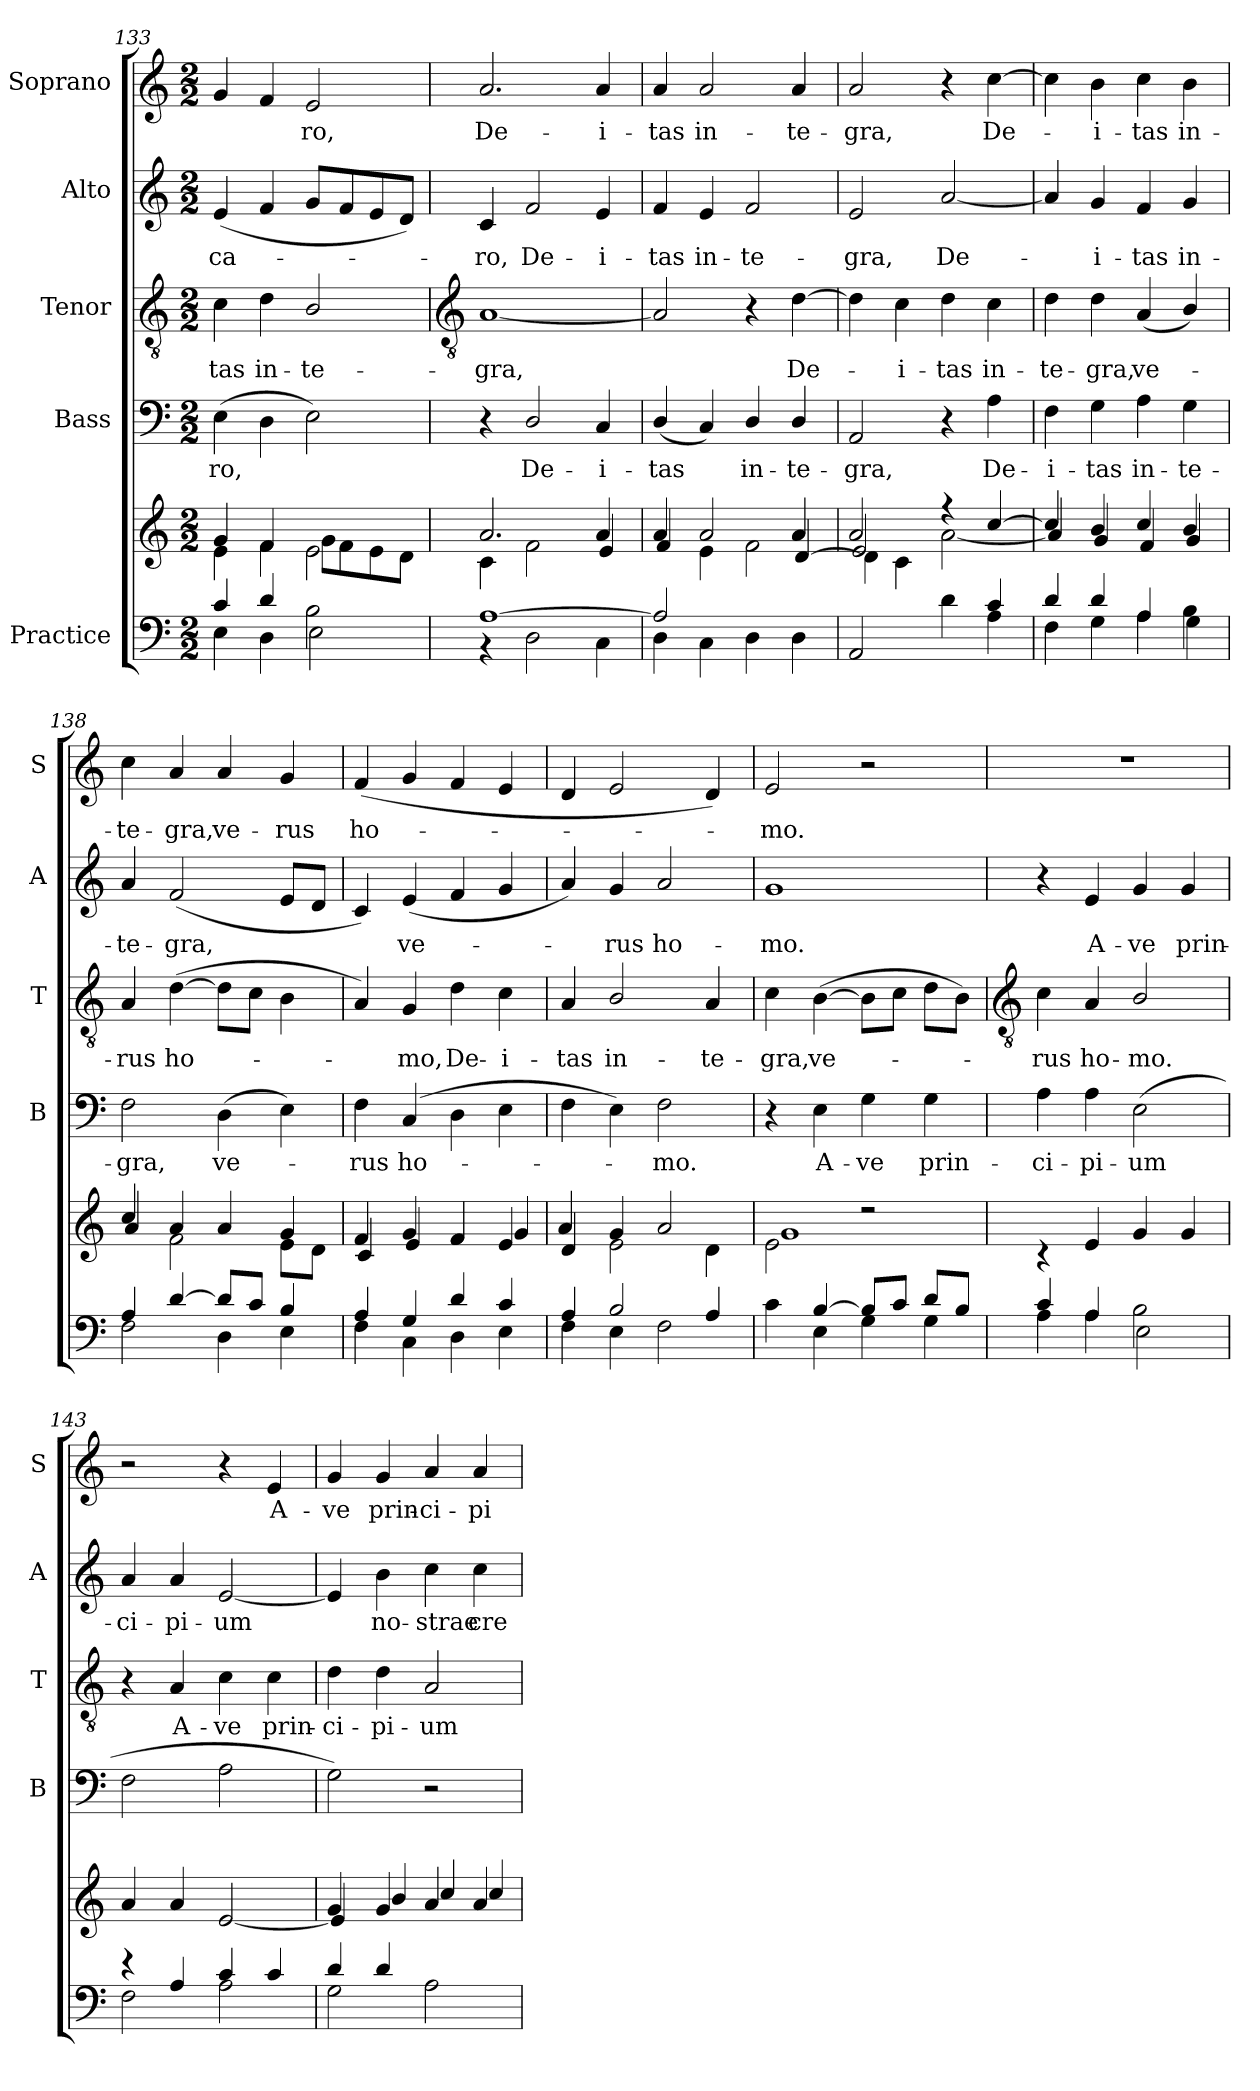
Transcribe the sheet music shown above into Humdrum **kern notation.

**kern	**kern	**kern	**text	**kern	**text	**kern	**text	**kern	**text
*part5	*part5	*part4	*part4	*part3	*part3	*part2	*part2	*part1	*part1
*staff6	*staff5	*staff4	*staff4	*staff3	*staff3	*staff2	*staff2	*staff1	*staff1
*I"Practice	*	*I"Bass	*	*I"Tenor	*	*I"Alto	*	*I"Soprano	*
*	*	*I'B	*	*I'T	*	*I'A	*	*I'S	*
*clefF4	*clefG2	*clefF4	*	*clefGv2	*	*clefG2	*	*clefG2	*
*k[]	*k[]	*k[]	*	*k[]	*	*k[]	*	*k[]	*
*C:	*C:	*C:	*	*C:	*	*C:	*	*C:	*
*M2/2	*M2/2	*M2/2	*	*M2/2	*	*M2/2	*	*M2/2	*
=133	=133	=133	=133	=133	=133	=133	=133	=133	=133
*^	*^	*	*	*	*	*	*	*	*
!	!	!	!	!	!LO:LY:b	!	!LO:LY:b	!	!LO:LY:b	!	!
4c	4E\	4g	4e	(>4E	-ro,	4c	-tas	(<4e	ca-	4g	.
!	!	!	!	!	!	!	!LO:LY:b	!	!	!	!
4d	4D\	4f	4f	4D	.	4d	in-	4f	.	4f	.
!	!	!	!	!	!	!	!LO:LY:b	!	!	!	!LO:LY:b
2B\	2E\	2e\	8gL	2E)	.	2B/	-te-	8gL	.	2e	ro,
.	.	.	8f	.	.	.	.	8f	.	.	.
.	.	.	8e	.	.	.	.	8e	.	.	.
.	.	.	8dJ	.	.	.	.	8dJ)	.	.	.
!!LO:LB:g=z
=134	=134	=134	=134	=134	=134	=134	=134	=134	=134	=134	=134
*	*	*	*	*	*	*clefGv2	*	*	*	*	*
!	!	!	!	!	!	!	!LO:LY:b	!	!LO:LY:b	!	!LO:LY:b
[1A	4r	2.a	4c\	4r	.	[1A	-gra,	4c	ro,	2.a	De-
!	!	!	!	!	!LO:LY:b	!	!	!	!LO:LY:b	!	!
.	2D\	.	2f\	2D/	De-	.	.	2f	De-	.	.
!	!	!	!	!	!LO:LY:b	!	!	!	!LO:LY:b	!	!LO:LY:b
.	4C\	4a	4e/	4C	-i-	.	.	4e	-i-	4a	-i-
=135	=135	=135	=135	=135	=135	=135	=135	=135	=135	=135	=135
*	*	*	*^	*	*	*	*	*	*	*	*
!	!	!	!	!	!	!LO:LY:b	!	!	!	!LO:LY:b	!	!LO:LY:b
2A/]	4D\	4a	4f/	2.ryy	(<4D/	-tas	2A]	.	4f	-tas	4a	-tas
!	!	!	!	!	!	!	!	!	!	!LO:LY:b	!	!LO:LY:b
.	4C\	2a	4e\	.	4C)	.	.	.	4e	in-	2a	in-
!	!	!	!	!	!	!LO:LY:b	!	!	!	!LO:LY:b	!	!
4ryy	4D\	.	2f\	.	4D/	in-	4r	.	2f	-te-	.	.
!	!	!	!	!	!	!LO:LY:b	!	!LO:LY:b	!	!	!	!LO:LY:b
4ryy	4D\	4a	.	[4d	4D/	-te-	[4d	De-	.	.	4a	-te-
=136	=136	=136	=136	=136	=136	=136	=136	=136	=136	=136	=136	=136
!	!	!	!	!	!	!LO:LY:b	!	!	!	!LO:LY:b	!	!LO:LY:b
2ryy	2AA	2a	2e/	4d\]	2AA	-gra,	4d]	.	2e	-gra,	2a	-gra,
!	!	!	!	!	!	!	!	!LO:LY:b	!	!	!	!
.	.	.	.	4c\	.	.	4c	i-	.	.	.	.
!	!	!	!	!	!	!	!	!LO:LY:b	!	!LO:LY:b	!	!
4d	4ryy	4r	[2a\	2ryy	4r	.	4d	-tas	[2a	De-	4r	.
!	!	!	!	!	!	!LO:LY:b	!	!LO:LY:b	!	!	!	!LO:LY:b
4c	4A	[4cc/	.	.	4A	De-	4c	in-	.	.	[4cc	De-
*	*	*	*v	*v	*	*	*	*	*	*	*	*
=137	=137	=137	=137	=137	=137	=137	=137	=137	=137	=137	=137
!	!	!	!	!	!LO:LY:b	!	!LO:LY:b	!	!	!	!
4d	4F	4cc/]	4a/]	4F	-i-	4d	-te-	4a]	.	4cc]	.
!	!	!	!	!	!LO:LY:b	!	!LO:LY:b	!	!LO:LY:b	!	!LO:LY:b
4d	4G	4b/	4g/	4G	-tas	4d	-gra,	4g	i-	4b	i-
!	!	!	!	!	!LO:LY:b	!	!LO:LY:b	!	!LO:LY:b	!	!LO:LY:b
4A	4A	4cc/	4f/	4A	in-	(<4A	ve-	4f	-tas	4cc	-tas
!	!	!	!	!	!LO:LY:b	!	!	!	!LO:LY:b	!	!LO:LY:b
4B\	4G	4b/	4g/	4G	-te-	4B/)	.	4g	in-	4b	in-
=138	=138	=138	=138	=138	=138	=138	=138	=138	=138	=138	=138
!	!	!	!	!	!LO:LY:b	!	!LO:LY:b	!	!LO:LY:b	!	!LO:LY:b
4A/	2F	4cc/	4a/	2F	-gra,	4A	rus	4a	-te-	4cc	-te-
!	!	!	!	!	!	!	!LO:LY:b	!	!LO:LY:b	!	!LO:LY:b
[4d/	.	4a	2f\	.	.	(>[4d	ho-	(<2f	-gra,	4a	-gra,
!	!	!	!	!	!LO:LY:b	!	!	!	!	!	!LO:LY:b
8d/L]	4D	4a	.	(>4D	ve-	8dL]	.	.	.	4a	ve-
8c/J	.	.	.	.	.	8cJ	.	.	.	.	.
!	!	!	!	!	!	!	!	!	!	!	!LO:LY:b
4B	4E	4g	8e\L	4E)	.	4B	.	8eL	.	4g	-rus
.	.	.	8d\J	.	.	.	.	8dJ	.	.	.
=139	=139	=139	=139	=139	=139	=139	=139	=139	=139	=139	=139
!	!	!	!	!	!LO:LY:b	!	!	!	!	!	!LO:LY:b
4A	4F	4f	4c/	4F	rus	4A)	.	4c)	.	(<4f	ho-
!	!	!	!	!	!LO:LY:b	!	!LO:LY:b	!	!LO:LY:b	!	!
4G	4C\	4g	4e/	(>4C	ho-	4G	mo,	(<4e	ve-	4g	.
!	!	!	!	!	!	!	!LO:LY:b	!	!	!	!
4d	4D	4f	4f/	4D	.	4d	De-	4f	.	4f	.
!	!	!	!	!	!	!	!LO:LY:b	!	!	!	!
4c	4E	4e	4g/	4E	.	4c	-i-	4g	.	4e	.
=140	=140	=140	=140	=140	=140	=140	=140	=140	=140	=140	=140
!	!	!	!	!	!	!	!LO:LY:b	!	!	!	!
4A	4F	4d	4a/	4F	.	4A	-tas	4a)	.	4d	.
!	!	!	!	!	!	!	!LO:LY:b	!	!LO:LY:b	!	!
2B/	4E\	2e\	4g/	4E)	.	2B/	in-	4g	rus	2e	.
!	!	!	!	!	!LO:LY:b	!	!	!	!LO:LY:b	!	!
.	2F	.	2a/	2F	mo.	.	.	2a	ho-	.	.
!	!	!	!	!	!	!	!LO:LY:b	!	!	!	!
4A/	.	4d\	.	.	.	4A	-te-	.	.	4d)	.
=141	=141	=141	=141	=141	=141	=141	=141	=141	=141	=141	=141
!	!	!	!	!	!	!	!LO:LY:b	!	!LO:LY:b	!	!LO:LY:b
4c	4ryy	2e\	1g\	4r	.	4c	-gra,	1g	-mo.	2e	mo.
!	!	!	!	!	!LO:LY:b	!	!LO:LY:b	!	!	!	!
[4B	4E	.	.	4E	A-	(>[4B	ve-	.	.	.	.
!	!	!	!	!	!LO:LY:b	!	!	!	!	!	!
8B/L]	4G	2r	.	4G	-ve	8BL]	.	.	.	2r	.
8c/J	.	.	.	.	.	8cJ	.	.	.	.	.
!	!	!	!	!	!LO:LY:b	!	!	!	!	!	!
8d/L	4G	.	.	4G	prin-	8dL	.	.	.	.	.
8B/J	.	.	.	.	.	8BJ)	.	.	.	.	.
!!LO:LB:g=z
=142	=142	=142	=142	=142	=142	=142	=142	=142	=142	=142	=142
*	*	*	*	*	*	*clefGv2	*	*	*	*	*
!	!	!	!	!	!LO:LY:b	!	!LO:LY:b	!	!	!	!
4c	4A	1ryy	4r	4A	-ci-	4c	rus	4r	.	1r	.
!	!	!	!	!	!LO:LY:b	!	!LO:LY:b	!	!LO:LY:b	!	!
4A	4A	.	4e/	4A	-pi-	4A	ho-	4e	A-	.	.
!	!	!	!	!	!LO:LY:b	!	!LO:LY:b	!	!LO:LY:b	!	!
2B\	2E	.	4g/	(>2E	-um	2B/	-mo.	4g	-ve	.	.
!	!	!	!	!	!	!	!	!	!LO:LY:b	!	!
.	.	.	4g/	.	.	.	.	4g	prin-	.	.
=143	=143	=143	=143	=143	=143	=143	=143	=143	=143	=143	=143
!	!	!	!	!	!	!	!	!	!LO:LY:b	!	!
4r	2F	2ryy	4a/	2F	.	4r	.	4a	-ci-	2r	.
!	!	!	!	!	!	!	!LO:LY:b	!	!LO:LY:b	!	!
4A/	.	.	4a/	.	.	4A	A-	4a	-pi-	.	.
!	!	!	!	!	!	!	!LO:LY:b	!	!LO:LY:b	!	!
4c/	2A	4ryy	[2e/	2A	.	4c	-ve	[2e	-um	4r	.
!	!	!	!	!	!	!	!LO:LY:b	!	!	!	!LO:LY:b
4c/	.	4eyy	.	.	.	4c	prin-	.	.	4e	A-
=144	=144	=144	=144	=144	=144	=144	=144	=144	=144	=144	=144
!	!	!	!	!	!	!	!LO:LY:b	!	!	!	!LO:LY:b
4d/	2G	4g	4e/]	2G)	.	4d	-ci-	4e]	.	4g	-ve
!	!	!	!	!	!	!	!LO:LY:b	!	!LO:LY:b	!	!LO:LY:b
4d/	.	4g	4b/	.	.	4d	-pi-	4b	no-	4g	prin-
!	!	!	!	!	!	!	!LO:LY:b	!	!LO:LY:b	!	!LO:LY:b
2A	2ryy	4a	4cc/	2r	.	2A	-um	4cc	-strae	4a	-ci-
!	!	!	!	!	!	!	!	!	!LO:LY:b	!	!LO:LY:b
.	.	4a	4cc/	.	.	.	.	4cc	cre-	4a	-pi-
*v	*v	*	*	*	*	*	*	*	*	*	*
*	*v	*v	*	*	*	*	*	*	*	*
=	=	=	=	=	=	=	=	=	=
*-	*-	*-	*-	*-	*-	*-	*-	*-	*-
